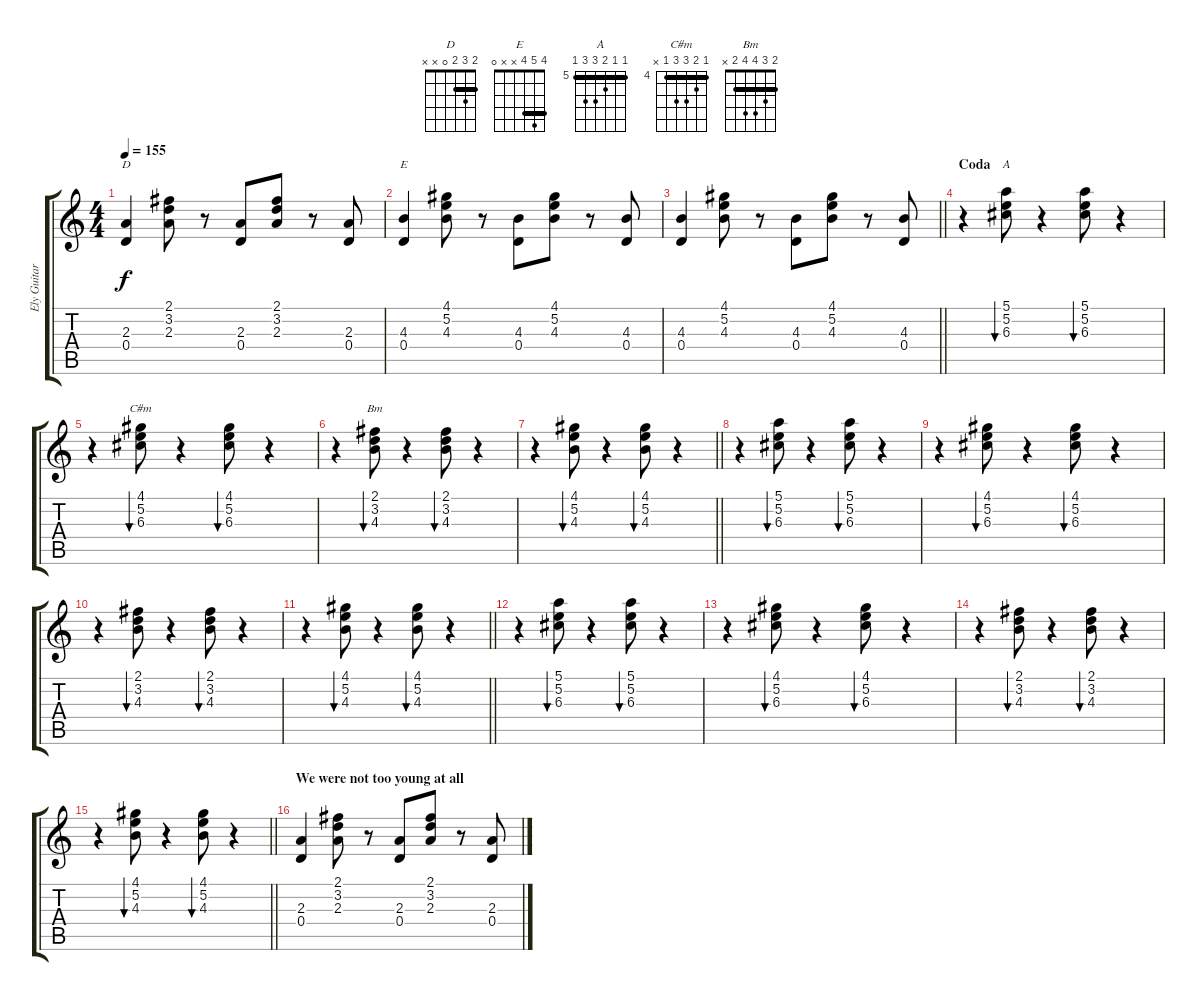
\track ("Ely Guitar" "Ely Guitar") {instrument electricguitarclean}
\staff {score tabs}
\tuning (E4 B3 G3 D3 A2 E2) {hide}
\chord ("D" 2 3 2 0 x x) {barre 2}
\chord ("E" 4 5 4 x x 0) {barre 4}
\chord ("A" 5 5 6 7 7 5) {firstfret 5 barre 5}
\chord ("C#m" 4 5 6 6 4 x) {firstfret 4 barre 4}
\chord ("Bm" 2 3 4 4 2 x) {barre 2}
\ts (4 4)
\tempo 155
\clef g2
\ks c
(2.3 0.4).4{ch "D" dy f} (2.1 3.2 2.3).8 r.8 (2.3 0.4).8 (2.1 3.2 2.3).8 r.8 (2.3 0.4).8 |
(4.3 0.4).4{ch "E"} (4.1 5.2 4.3).8 r.8 (4.3 0.4).8 (4.1 5.2 4.3).8 r.8 (4.3 0.4).8 |
\barLineRight lightlight
(4.3 0.4).4 (4.1 5.2 4.3).8 r.8 (4.3 0.4).8 (4.1 5.2 4.3).8 r.8 (4.3 0.4).8 |
\section ("" "Coda")
r.4 (5.1 5.2 6.3).8{bu 60 ch "A"} r.4 (5.1 5.2 6.3).8{bu 60} r.4 |
r.4 (4.1 5.2 6.3).8{bu 60 ch "C#m"} r.4 (4.1 5.2 6.3).8{bu 60} r.4 |
r.4 (2.1 3.2 4.3).8{bu 60 ch "Bm"} r.4 (2.1 3.2 4.3).8{bu 60} r.4 |
\barLineRight lightlight
r.4 (4.1 5.2 4.3).8{bu 60} r.4 (4.1 5.2 4.3).8{bu 60} r.4 |
r.4 (5.1 5.2 6.3).8{bu 60} r.4 (5.1 5.2 6.3).8{bu 60} r.4 |
r.4 (4.1 5.2 6.3).8{bu 60} r.4 (4.1 5.2 6.3).8{bu 60} r.4 |
r.4 (2.1 3.2 4.3).8{bu 60} r.4 (2.1 3.2 4.3).8{bu 60} r.4 |
\barLineRight lightlight
r.4 (4.1 5.2 4.3).8{bu 60} r.4 (4.1 5.2 4.3).8{bu 60} r.4 |
r.4 (5.1 5.2 6.3).8{bu 60} r.4 (5.1 5.2 6.3).8{bu 60} r.4 |
r.4 (4.1 5.2 6.3).8{bu 60} r.4 (4.1 5.2 6.3).8{bu 60} r.4 |
r.4 (2.1 3.2 4.3).8{bu 60} r.4 (2.1 3.2 4.3).8{bu 60} r.4 |
\barLineRight lightlight
r.4 (4.1 5.2 4.3).8{bu 60} r.4 (4.1 5.2 4.3).8{bu 60} r.4 |
\section ("" "We were not too young at all")
(2.3 0.4).4 (2.1 3.2 2.3).8 r.8 (2.3 0.4).8 (2.1 3.2 2.3).8 r.8 (2.3 0.4).8
